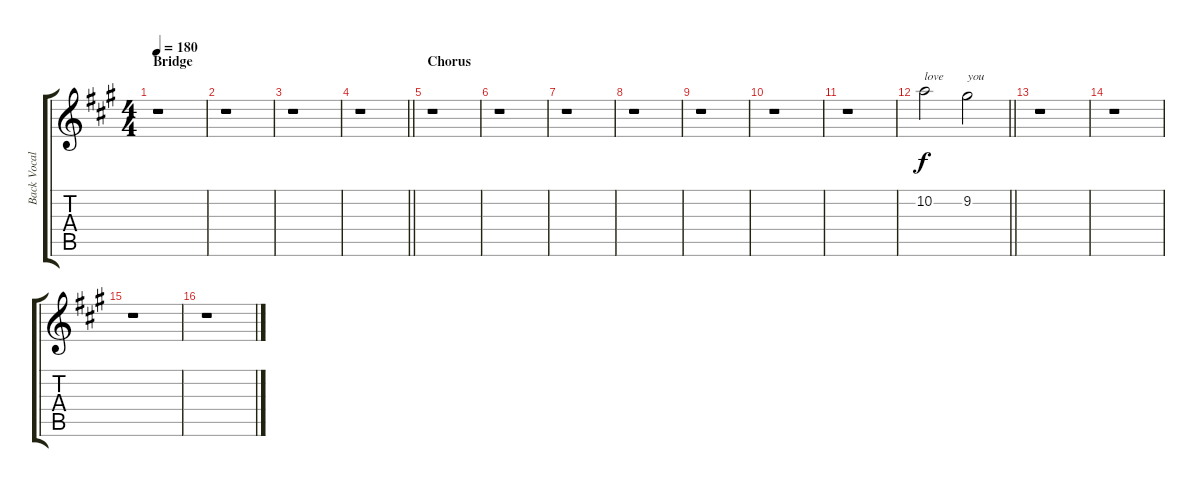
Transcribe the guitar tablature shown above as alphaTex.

\track ("Back Vocal (Brad Walst)" "Back Vocal") {instrument overdrivenguitar}
\staff {score tabs}
\tuning (E4 B3 G3 D3 A2 E2) {hide}
\ts (4 4)
\section ("" "Bridge")
\tempo 180
\clef g2
\ks f#minor
r.1{dy f} |
r.1 |
r.1 |
\barLineRight lightlight
r.1 |
\section ("" "Chorus")
r.1 |
r.1 |
r.1 |
r.1 |
r.1 |
r.1 |
r.1 |
\barLineRight lightlight
10.2.2{txt "love"} 9.2.2{txt "you"} |
r.1 |
r.1 |
r.1 |
r.1
